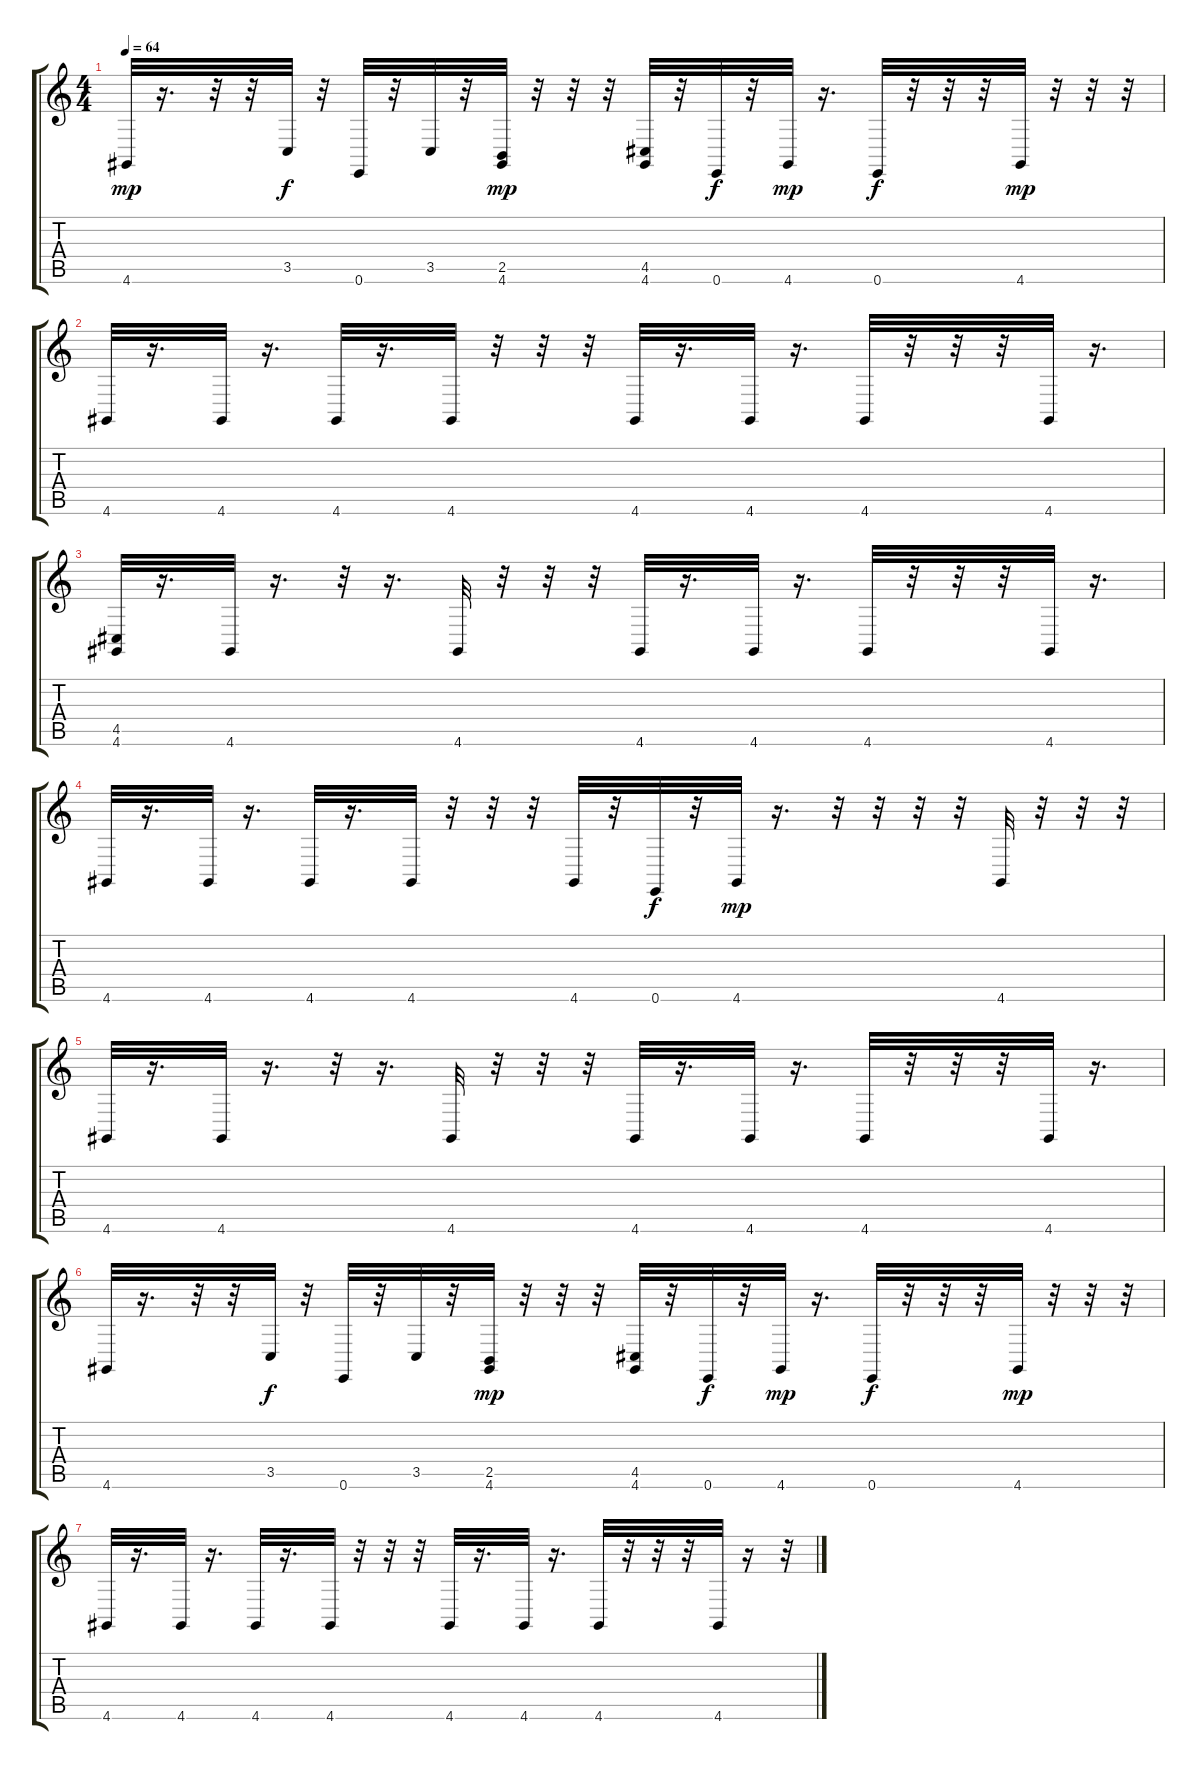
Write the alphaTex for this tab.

\track "" {instrument acousticgrandpiano}
\staff {score tabs}
\tuning (E4 B3 G3 D3 A2 E2) {hide}
\ts (4 4)
\tempo 64
\clef g2
\ks c
4.6.32{dy mp} r.16{d} r.32 r.32 3.5.32{dy f} r.32 0.6.32 r.32 3.5.32 r.32 (2.5 4.6).32{dy mp} r.32 r.32 r.32 (4.5 4.6).32 r.32 0.6.32{dy f} r.32 4.6.32{dy mp} r.16{d} 0.6.32{dy f} r.32 r.32 r.32 4.6.32{dy mp} r.32 r.32 r.32 |
4.6.32 r.16{d} 4.6.32 r.16{d} 4.6.32 r.16{d} 4.6.32 r.32 r.32 r.32 4.6.32 r.16{d} 4.6.32 r.16{d} 4.6.32 r.32 r.32 r.32 4.6.32 r.16{d} |
(4.5 4.6).32 r.16{d} 4.6.32 r.16{d} r.32 r.16{d} 4.6.32 r.32 r.32 r.32 4.6.32 r.16{d} 4.6.32 r.16{d} 4.6.32 r.32 r.32 r.32 4.6.32 r.16{d} |
4.6.32 r.16{d} 4.6.32 r.16{d} 4.6.32 r.16{d} 4.6.32 r.32 r.32 r.32 4.6.32 r.32 0.6.32{dy f} r.32 4.6.32{dy mp} r.16{d} r.32 r.32 r.32 r.32 4.6.32 r.32 r.32 r.32 |
4.6.32 r.16{d} 4.6.32 r.16{d} r.32 r.16{d} 4.6.32 r.32 r.32 r.32 4.6.32 r.16{d} 4.6.32 r.16{d} 4.6.32 r.32 r.32 r.32 4.6.32 r.16{d} |
4.6.32 r.16{d} r.32 r.32 3.5.32{dy f} r.32 0.6.32 r.32 3.5.32 r.32 (2.5 4.6).32{dy mp} r.32 r.32 r.32 (4.5 4.6).32 r.32 0.6.32{dy f} r.32 4.6.32{dy mp} r.16{d} 0.6.32{dy f} r.32 r.32 r.32 4.6.32{dy mp} r.32 r.32 r.32 |
4.6.32 r.16{d} 4.6.32 r.16{d} 4.6.32 r.16{d} 4.6.32 r.32 r.32 r.32 4.6.32 r.16{d} 4.6.32 r.16{d} 4.6.32 r.32 r.32 r.32 4.6.32 r.16 r.32
